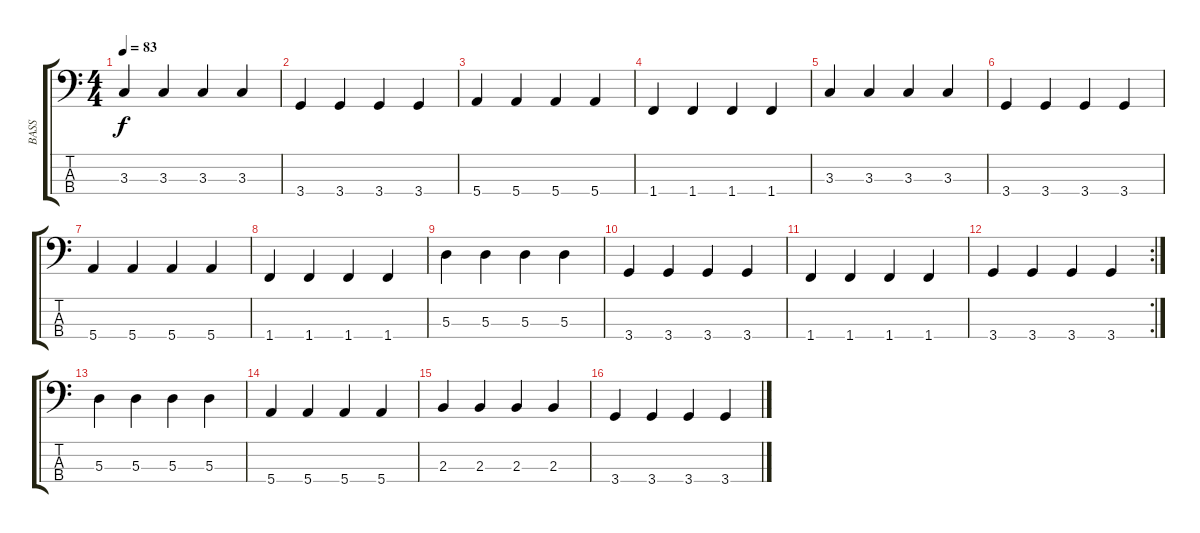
\track ("BASS" "BASS") {instrument electricbassfinger}
\staff {score tabs}
\tuning (G2 D2 A1 E1) {hide}
\ts (4 4)
\tempo 83
\clef f4
\ks c
3.3.4{dy f} 3.3.4 3.3.4 3.3.4 |
3.4.4 3.4.4 3.4.4 3.4.4 |
5.4.4 5.4.4 5.4.4 5.4.4 |
1.4.4 1.4.4 1.4.4 1.4.4 |
3.3.4 3.3.4 3.3.4 3.3.4 |
3.4.4 3.4.4 3.4.4 3.4.4 |
5.4.4 5.4.4 5.4.4 5.4.4 |
1.4.4 1.4.4 1.4.4 1.4.4 |
5.3.4 5.3.4 5.3.4 5.3.4 |
3.4.4 3.4.4 3.4.4 3.4.4 |
1.4.4 1.4.4 1.4.4 1.4.4 |
\rc 2
3.4.4 3.4.4 3.4.4 3.4.4 |
5.3.4 5.3.4 5.3.4 5.3.4 |
5.4.4 5.4.4 5.4.4 5.4.4 |
2.3.4 2.3.4 2.3.4 2.3.4 |
3.4.4 3.4.4 3.4.4 3.4.4
